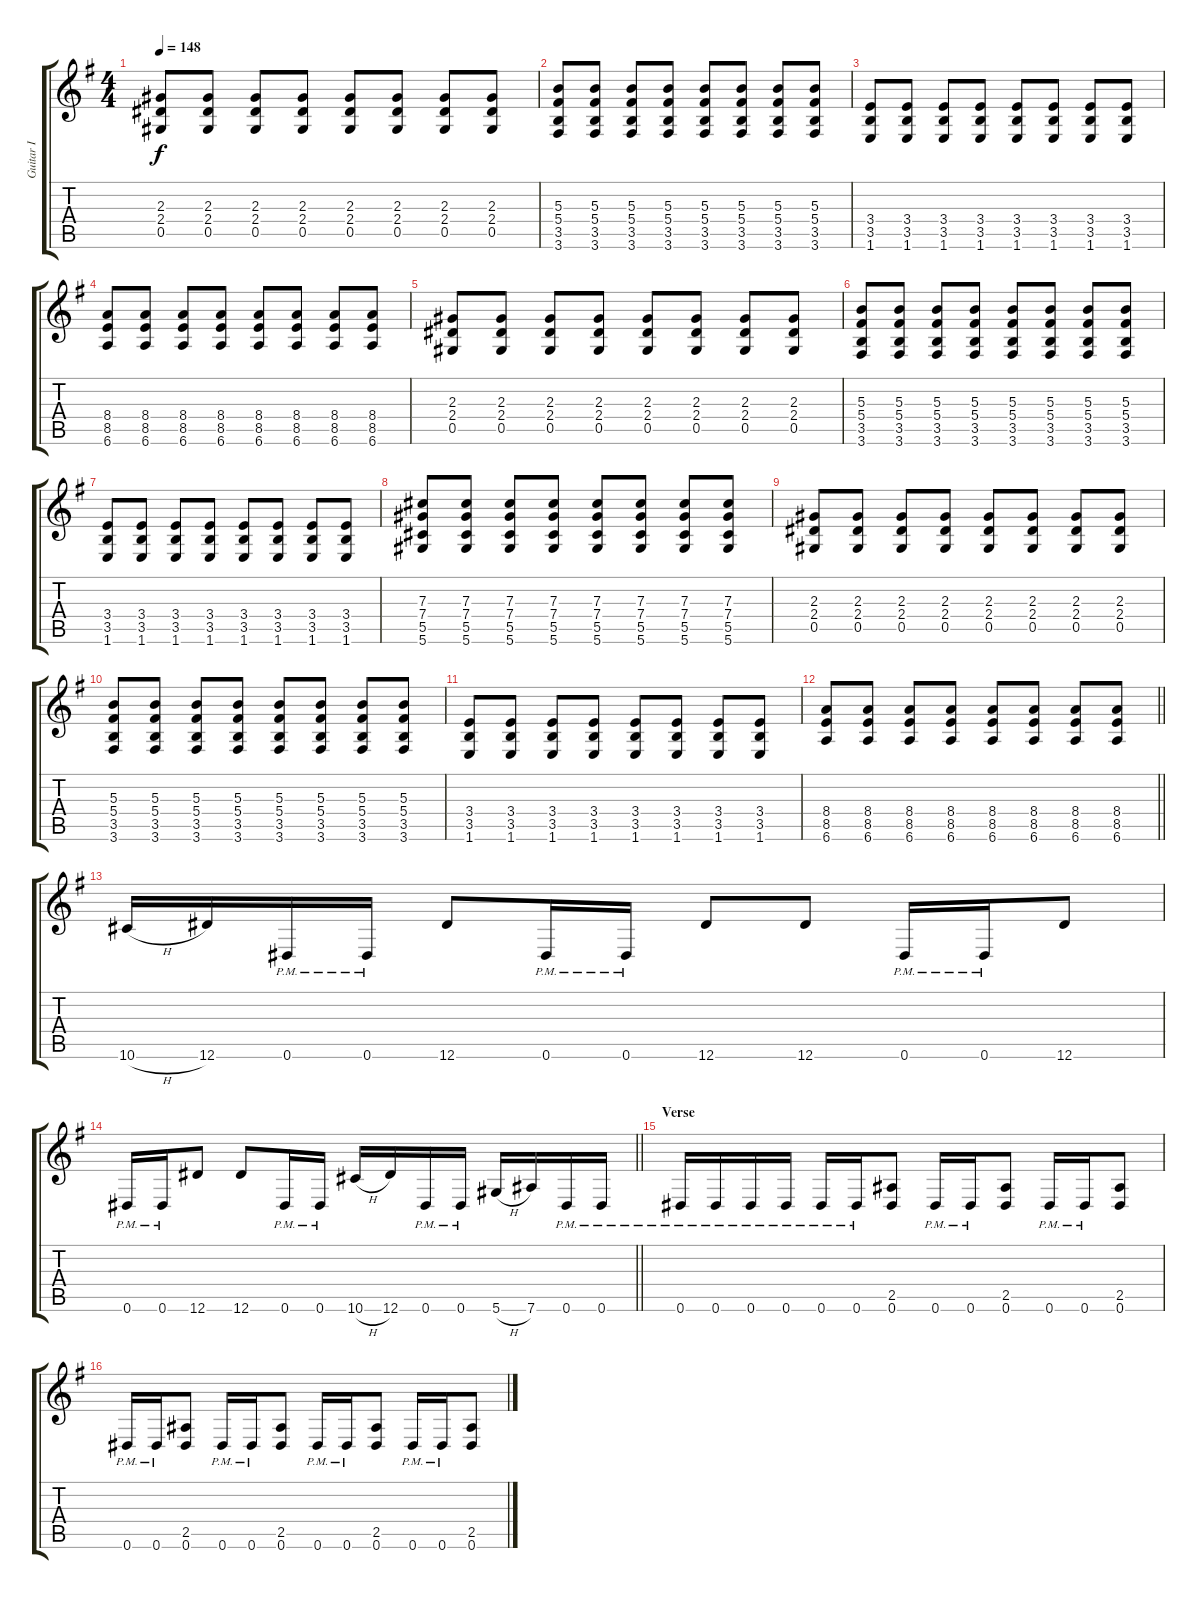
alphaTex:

\track ("Guitar I" "Guitar I") {instrument distortionguitar}
\staff {score tabs}
\tuning (Eb4 Bb3 Gb3 Db3 Ab2 Eb2) {hide}
\ts (4 4)
\tempo 148
\clef g2
\ks eminor
(2.3 2.4 0.5).8{dy f} (2.3 2.4 0.5).8 (2.3 2.4 0.5).8 (2.3 2.4 0.5).8 (2.3 2.4 0.5).8 (2.3 2.4 0.5).8 (2.3 2.4 0.5).8 (2.3 2.4 0.5).8 |
(5.3 5.4 3.5 3.6).8 (5.3 5.4 3.5 3.6).8 (5.3 5.4 3.5 3.6).8 (5.3 5.4 3.5 3.6).8 (5.3 5.4 3.5 3.6).8 (5.3 5.4 3.5 3.6).8 (5.3 5.4 3.5 3.6).8 (5.3 5.4 3.5 3.6).8 |
(3.4 3.5 1.6).8 (3.4 3.5 1.6).8 (3.4 3.5 1.6).8 (3.4 3.5 1.6).8 (3.4 3.5 1.6).8 (3.4 3.5 1.6).8 (3.4 3.5 1.6).8 (3.4 3.5 1.6).8 |
(8.4 8.5 6.6).8 (8.4 8.5 6.6).8 (8.4 8.5 6.6).8 (8.4 8.5 6.6).8 (8.4 8.5 6.6).8 (8.4 8.5 6.6).8 (8.4 8.5 6.6).8 (8.4 8.5 6.6).8 |
(2.3 2.4 0.5).8 (2.3 2.4 0.5).8 (2.3 2.4 0.5).8 (2.3 2.4 0.5).8 (2.3 2.4 0.5).8 (2.3 2.4 0.5).8 (2.3 2.4 0.5).8 (2.3 2.4 0.5).8 |
(5.3 5.4 3.5 3.6).8 (5.3 5.4 3.5 3.6).8 (5.3 5.4 3.5 3.6).8 (5.3 5.4 3.5 3.6).8 (5.3 5.4 3.5 3.6).8 (5.3 5.4 3.5 3.6).8 (5.3 5.4 3.5 3.6).8 (5.3 5.4 3.5 3.6).8 |
(3.4 3.5 1.6).8 (3.4 3.5 1.6).8 (3.4 3.5 1.6).8 (3.4 3.5 1.6).8 (3.4 3.5 1.6).8 (3.4 3.5 1.6).8 (3.4 3.5 1.6).8 (3.4 3.5 1.6).8 |
(7.3 7.4 5.5 5.6).8 (7.3 7.4 5.5 5.6).8 (7.3 7.4 5.5 5.6).8 (7.3 7.4 5.5 5.6).8 (7.3 7.4 5.5 5.6).8 (7.3 7.4 5.5 5.6).8 (7.3 7.4 5.5 5.6).8 (7.3 7.4 5.5 5.6).8 |
(2.3 2.4 0.5).8 (2.3 2.4 0.5).8 (2.3 2.4 0.5).8 (2.3 2.4 0.5).8 (2.3 2.4 0.5).8 (2.3 2.4 0.5).8 (2.3 2.4 0.5).8 (2.3 2.4 0.5).8 |
(5.3 5.4 3.5 3.6).8 (5.3 5.4 3.5 3.6).8 (5.3 5.4 3.5 3.6).8 (5.3 5.4 3.5 3.6).8 (5.3 5.4 3.5 3.6).8 (5.3 5.4 3.5 3.6).8 (5.3 5.4 3.5 3.6).8 (5.3 5.4 3.5 3.6).8 |
(3.4 3.5 1.6).8 (3.4 3.5 1.6).8 (3.4 3.5 1.6).8 (3.4 3.5 1.6).8 (3.4 3.5 1.6).8 (3.4 3.5 1.6).8 (3.4 3.5 1.6).8 (3.4 3.5 1.6).8 |
\barLineRight lightlight
(8.4 8.5 6.6).8 (8.4 8.5 6.6).8 (8.4 8.5 6.6).8 (8.4 8.5 6.6).8 (8.4 8.5 6.6).8 (8.4 8.5 6.6).8 (8.4 8.5 6.6).8 (8.4 8.5 6.6).8 |
10.6{h}.16{volume 12} 12.6.16 0.6{pm}.16 0.6{pm}.16 12.6.8 0.6{pm}.16 0.6{pm}.16 12.6.8 12.6.8 0.6{pm}.16 0.6{pm}.16 12.6.8 |
\barLineRight lightlight
0.6{pm}.16 0.6{pm}.16 12.6.8 12.6.8 0.6{pm}.16 0.6{pm}.16 10.6{h}.16 12.6.16 0.6{pm}.16 0.6{pm}.16 5.6{h}.16 7.6.16 0.6{pm}.16 0.6{pm}.16 |
\section ("" "Verse")
0.6{pm}.16{volume 16} 0.6{pm}.16 0.6{pm}.16 0.6{pm}.16 0.6{pm}.16 0.6{pm}.16 (2.5 0.6).8 0.6{pm}.16 0.6{pm}.16 (2.5 0.6).8 0.6{pm}.16 0.6{pm}.16 (2.5 0.6).8 |
0.6{pm}.16 0.6{pm}.16 (2.5 0.6).8 0.6{pm}.16 0.6{pm}.16 (2.5 0.6).8 0.6{pm}.16 0.6{pm}.16 (2.5 0.6).8 0.6{pm}.16 0.6{pm}.16 (2.5 0.6).8
